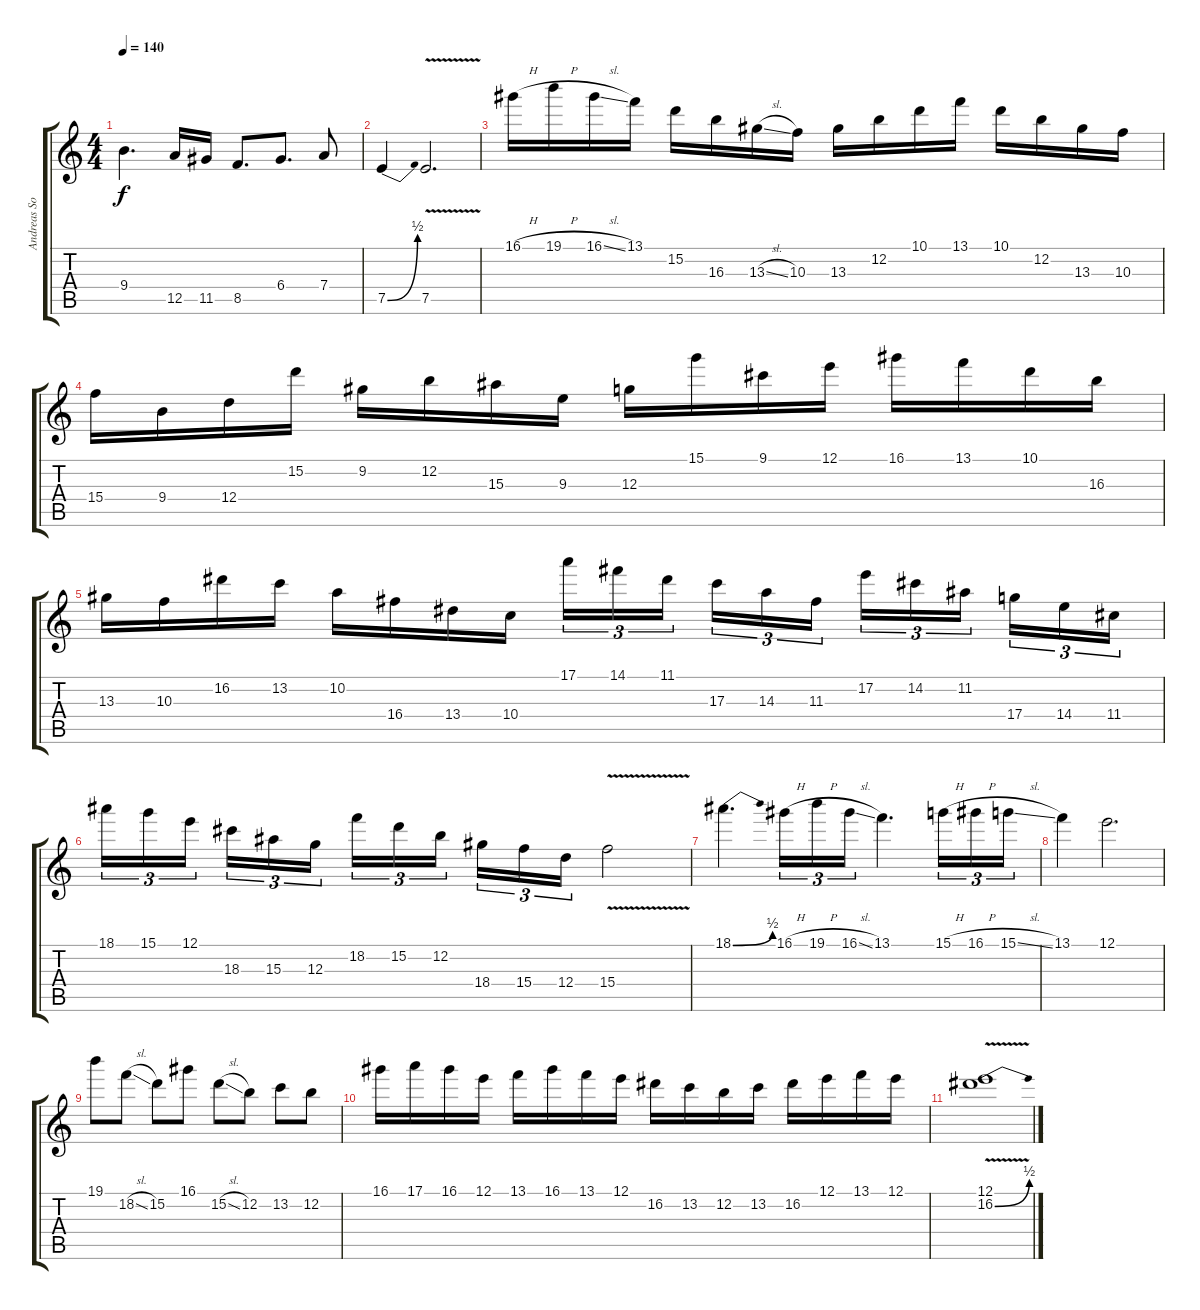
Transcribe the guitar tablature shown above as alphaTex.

\track ("Andreas Solo" "Andreas So") {instrument distortionguitar}
\staff {score tabs}
\tuning (E4 B3 G3 D3 A2 E2) {hide}
\ts (4 4)
\tempo 140
\clef g2
\ks c
9.4.4{d dy f} 12.5.16 11.5.16 8.5.8{d} 6.4.8{d} 7.4.8 |
7.5{be (bend 0 0 60 2)}.4 7.5{v}.2{d} |
16.1{h}.16 19.1{h}.16 16.1{sl}.16 13.1.16 15.2.16 16.3.16 13.3{sl}.16 10.3.16 13.3.16 12.2.16 10.1.16 13.1.16 10.1.16 12.2.16 13.3.16 10.3.16 |
15.4.16 9.4.16 12.4.16 15.2.16 9.2.16 12.2.16 15.3.16 9.3.16 12.3.16 15.1.16 9.1.16 12.1.16 16.1.16 13.1.16 10.1.16 16.3.16 |
13.3.16 10.3.16 16.2.16 13.2.16 10.2.16 16.4.16 13.4.16 10.4.16 17.1.16{tu (3 2)} 14.1.16{tu (3 2)} 11.1.16{tu (3 2) beam splitsecondary} 17.3.16{tu (3 2)} 14.3.16{tu (3 2)} 11.3.16{tu (3 2)} 17.2.16{tu (3 2)} 14.2.16{tu (3 2)} 11.2.16{tu (3 2) beam splitsecondary} 17.4.16{tu (3 2)} 14.4.16{tu (3 2)} 11.4.16{tu (3 2)} |
18.1.16{tu (3 2)} 15.1.16{tu (3 2)} 12.1.16{tu (3 2) beam splitsecondary} 18.3.16{tu (3 2)} 15.3.16{tu (3 2)} 12.3.16{tu (3 2)} 18.2.16{tu (3 2)} 15.2.16{tu (3 2)} 12.2.16{tu (3 2) beam splitsecondary} 18.4.16{tu (3 2)} 15.4.16{tu (3 2)} 12.4.16{tu (3 2)} 15.4{v}.2 |
18.1{be (bend 0 0 60 2)}.4{d} 16.1{h}.16{tu (3 2)} 19.1{h}.16{tu (3 2)} 16.1{sl}.16{tu (3 2)} 13.1.4{d} 15.1{h}.16{tu (3 2)} 16.1{h}.16{tu (3 2)} 15.1{sl}.16{tu (3 2)} |
13.1.4 12.1.2{d} |
19.1.8 18.2{sl}.8 15.2.8 16.1.8 15.2{sl}.8 12.2.8 13.2.8 12.2.8 |
16.1.16 17.1.16 16.1.16 12.1.16 13.1.16 16.1.16 13.1.16 12.1.16 16.2.16 13.2.16 12.2.16 13.2.16 16.2.16 12.1.16 13.1.16 12.1.16 |
(12.1 16.2{be (bend 0 0 60 2) v}).1
